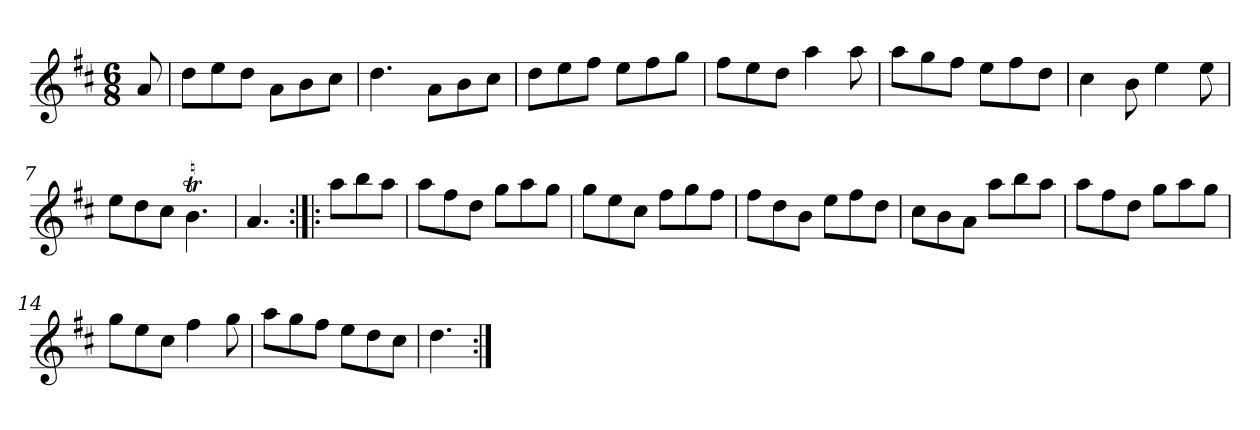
**kern
*part1
*staff1
*clefG2
*k[f#c#]
*D:
*M6/8
*MM132
=
8a
=1
8dd\L
8ee\
8dd\J
8a\L
8b\
8cc#\J
=2
4.dd
8a\L
8b\
8cc#\J
=3
8dd\L
8ee\
8ff#\J
8ee\L
8ff#\
8gg\J
=4
8ff#\L
8ee\
8dd\J
4aa
8aa
=5
8aa\L
8gg\
8ff#\J
8ee\L
8ff#\
8dd\J
=6
4cc#
8b
4ee
8ee
=7
8ee\L
8dd\
8cc#\J
4.bt
=8
4.a
=:|!|:
8aa\L
8bb\
8aa\J
=9
8aa\L
8ff#\
8dd\J
8gg\L
8aa\
8gg\J
=10
8gg\L
8ee\
8cc#\J
8ff#\L
8gg\
8ff#\J
=11
8ff#\L
8dd\
8b\J
8ee\L
8ff#\
8dd\J
=12
8cc#\L
8b\
8a\J
8aa\L
8bb\
8aa\J
=13
8aa\L
8ff#\
8dd\J
8gg\L
8aa\
8gg\J
=14
8gg\L
8ee\
8cc#\J
4ff#
8gg
=15
8aa\L
8gg\
8ff#\J
8ee\L
8dd\
8cc#\J
=16
4.dd
=:|!
*-
